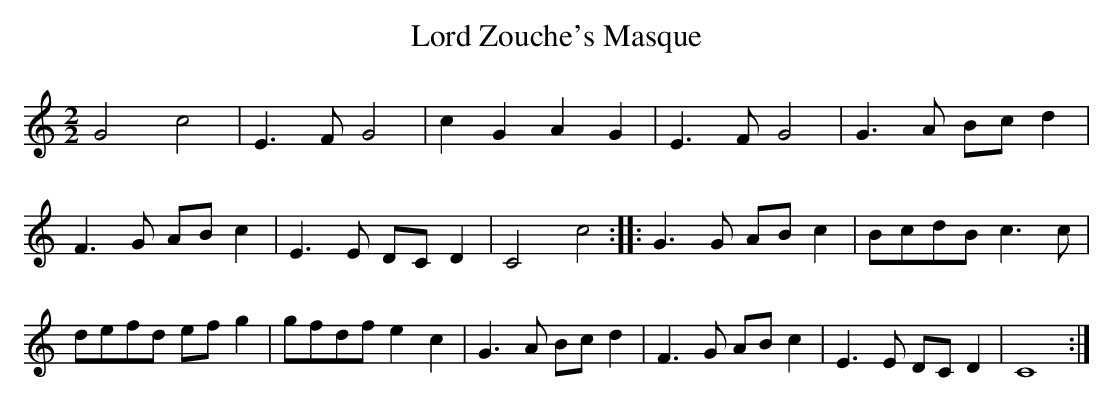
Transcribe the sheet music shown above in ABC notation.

X:1
T:Lord Zouche's Masque
M:2/2
L:1/8
K:C
G4c4|E3F G4|c2G2A2G2|E3F G4|G3A Bc d2|
F3G ABc2|E3E DC D2|C4c4::G3G ABc2|BcdB c3c|
defd efg2|gfdf e2c2|G3A Bcd2|F3G ABc2|E3E DC D2|C8:|]
